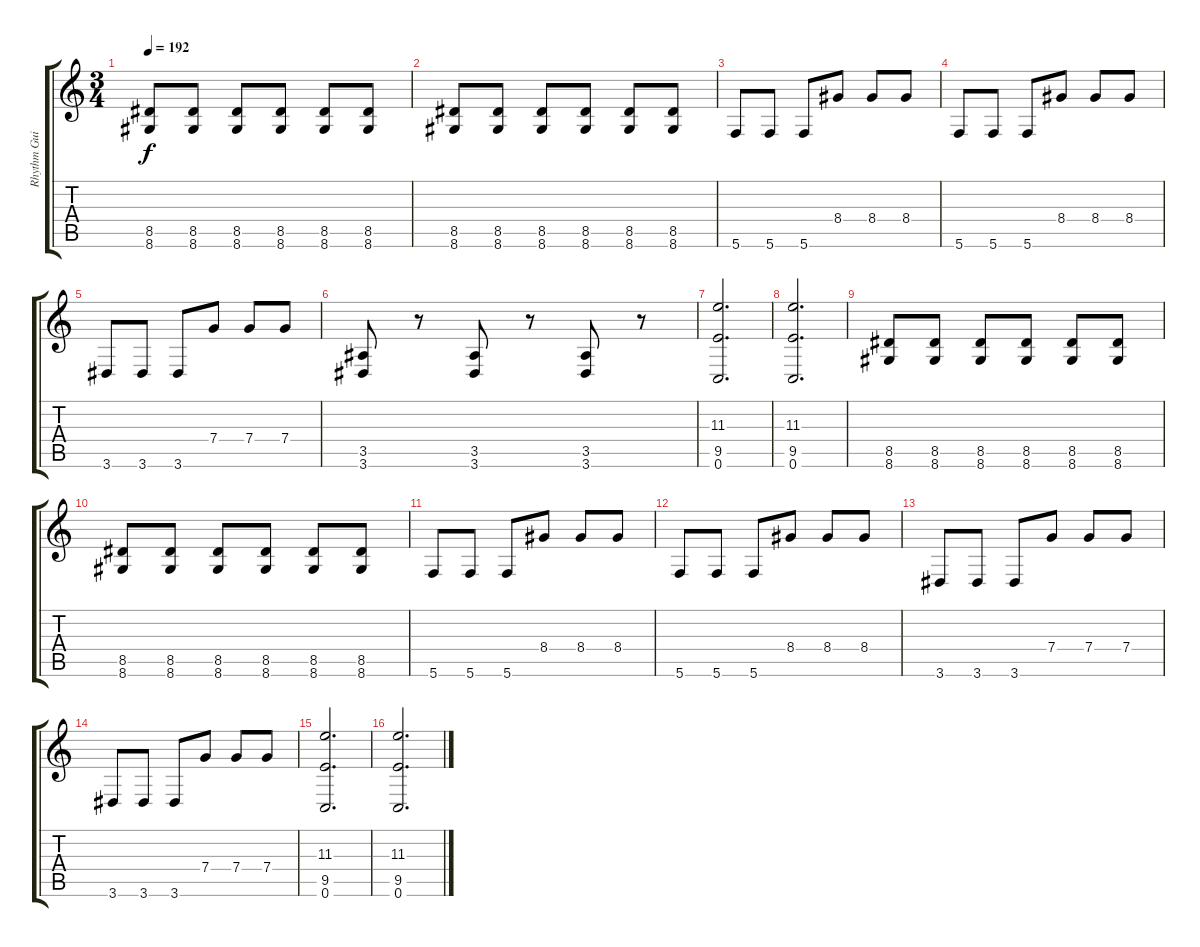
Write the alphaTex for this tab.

\track ("Rhythm Guitar 2" "Rhythm Gui") {instrument distortionguitar}
\staff {score tabs}
\tuning (D4 A3 F3 C3 G2 C2) {hide}
\ts (3 4)
\tempo 192
\clef g2
\ks c
(8.5 8.6).8{dy f} (8.5 8.6).8 (8.5 8.6).8 (8.5 8.6).8 (8.5 8.6).8 (8.5 8.6).8 |
(8.5 8.6).8 (8.5 8.6).8 (8.5 8.6).8 (8.5 8.6).8 (8.5 8.6).8 (8.5 8.6).8 |
5.6.8 5.6.8 5.6.8 8.4.8 8.4.8 8.4.8 |
5.6.8 5.6.8 5.6.8 8.4.8 8.4.8 8.4.8 |
3.6.8 3.6.8 3.6.8 7.4.8 7.4.8 7.4.8 |
(3.5 3.6).8 r.8 (3.5 3.6).8 r.8 (3.5 3.6).8 r.8 |
(11.3 9.5 0.6).2{d} |
(11.3 9.5 0.6).2{d} |
(8.5 8.6).8 (8.5 8.6).8 (8.5 8.6).8 (8.5 8.6).8 (8.5 8.6).8 (8.5 8.6).8 |
(8.5 8.6).8 (8.5 8.6).8 (8.5 8.6).8 (8.5 8.6).8 (8.5 8.6).8 (8.5 8.6).8 |
5.6.8 5.6.8 5.6.8 8.4.8 8.4.8 8.4.8 |
5.6.8 5.6.8 5.6.8 8.4.8 8.4.8 8.4.8 |
3.6.8 3.6.8 3.6.8 7.4.8 7.4.8 7.4.8 |
3.6.8 3.6.8 3.6.8 7.4.8 7.4.8 7.4.8 |
(11.3 9.5 0.6).2{d} |
(11.3 9.5 0.6).2{d}
